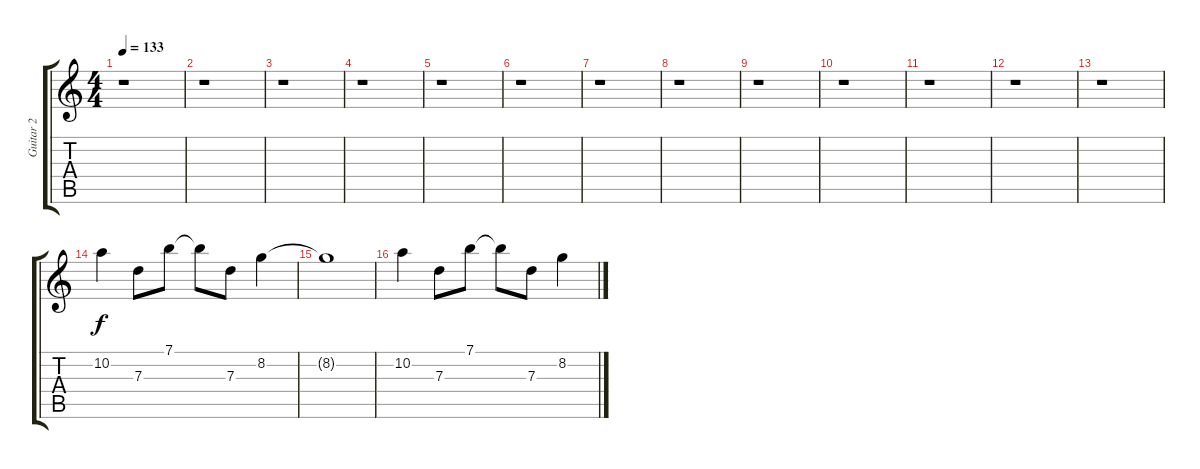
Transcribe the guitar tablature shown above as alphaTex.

\track ("Guitar 2" "Guitar 2") {instrument electricguitarclean}
\staff {score tabs}
\tuning (E4 B3 G3 D3 A2 E2) {hide}
\ts (4 4)
\tempo 133
\clef g2
\ks c
r.1{dy f} |
r.1 |
r.1 |
r.1 |
r.1 |
r.1 |
r.1 |
r.1 |
r.1 |
r.1 |
r.1 |
r.1 |
r.1 |
10.2.4 7.3.8 7.1.8 7.1{t}.8 7.3.8 8.2.4 |
8.2{t}.1 |
10.2.4 7.3.8 7.1.8 7.1{t}.8 7.3.8 8.2.4
